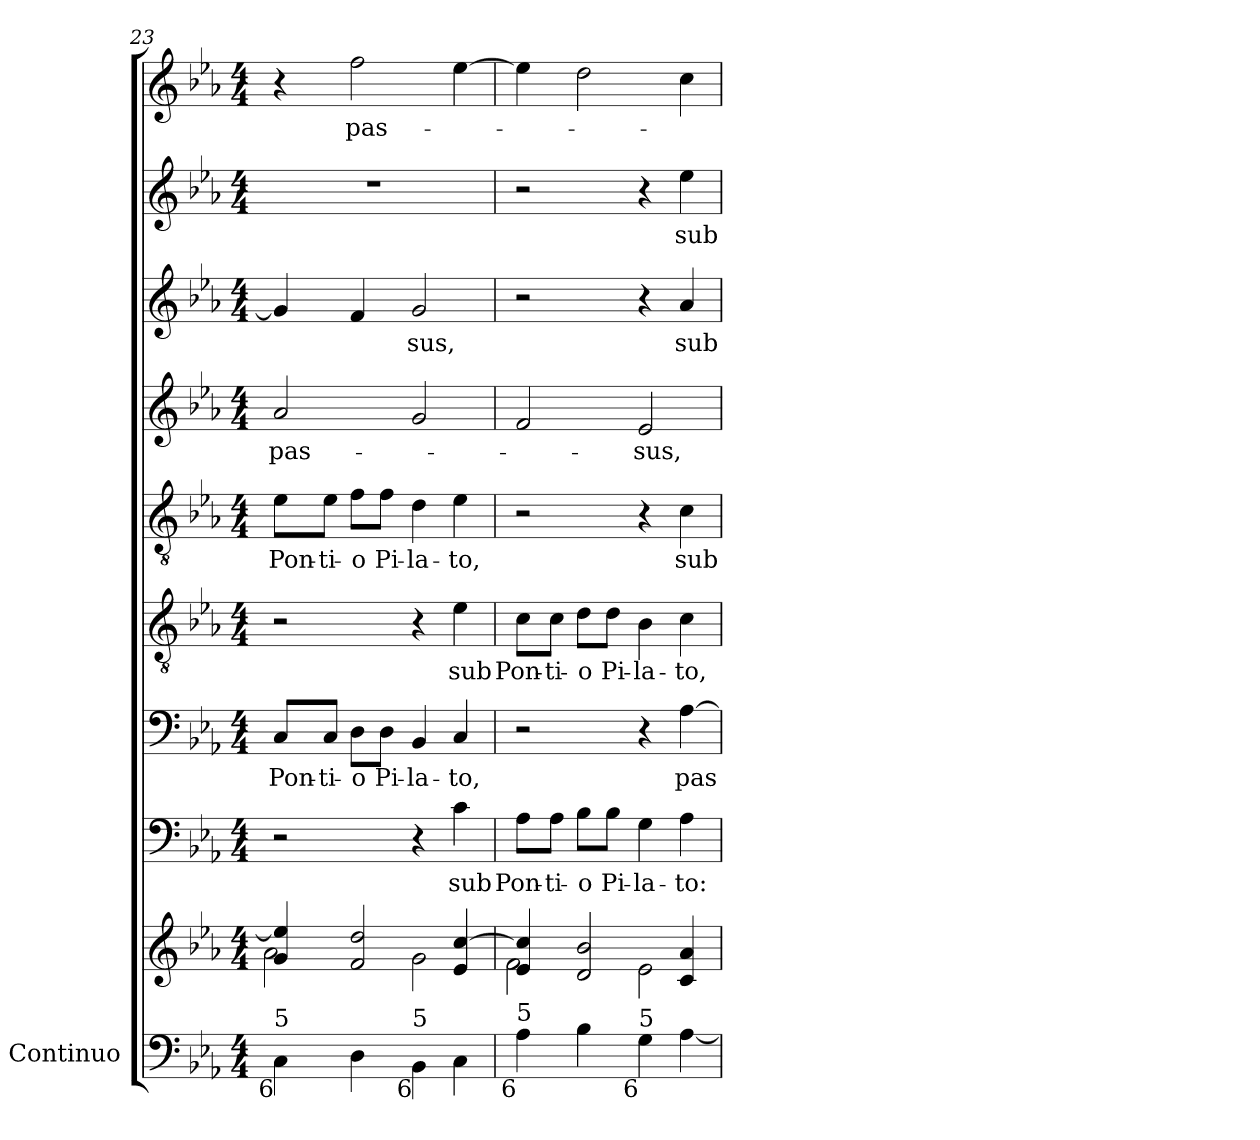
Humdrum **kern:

**kern	**kern	**kern	**text	**kern	**text	**kern	**text	**kern	**text	**kern	**text	**kern	**text	**kern	**text	**kern	**text
*part9	*part9	*part8	*part8	*part7	*part7	*part6	*part6	*part5	*part5	*part4	*part4	*part3	*part3	*part2	*part2	*part1	*part1
*staff10	*staff9	*staff8	*staff8	*staff7	*staff7	*staff6	*staff6	*staff5	*staff5	*staff4	*staff4	*staff3	*staff3	*staff2	*staff2	*staff1	*staff1
*I"Continuo	*	*	*	*	*	*	*	*	*	*	*	*	*	*	*	*	*
*clefF4	*clefG2	*clefF4	*	*clefF4	*	*clefGv2	*	*clefGv2	*	*clefG2	*	*clefG2	*	*clefG2	*	*clefG2	*
*k[b-e-a-]	*k[b-e-a-]	*k[b-e-a-]	*	*k[b-e-a-]	*	*k[b-e-a-]	*	*k[b-e-a-]	*	*k[b-e-a-]	*	*k[b-e-a-]	*	*k[b-e-a-]	*	*k[b-e-a-]	*
*c:	*c:	*c:	*	*c:	*	*c:	*	*c:	*	*c:	*	*c:	*	*c:	*	*c:	*
*M4/4	*M4/4	*M4/4	*	*M4/4	*	*M4/4	*	*M4/4	*	*M4/4	*	*M4/4	*	*M4/4	*	*M4/4	*
=23	=23	=23	=23	=23	=23	=23	=23	=23	=23	=23	=23	=23	=23	=23	=23	=23	=23
*^	*^	*	*	*	*	*	*	*	*	*	*	*	*	*	*	*	*
!	!	!	!	!	!	!	!LO:LY:b:color=#000000	!	!	!	!	!	!	!	!	!	!	!	!
!	!	!	!	!	!	!	!	!	!	!	!LO:LY:b:color=#000000	!	!	!	!	!	!	!	!
!LO:TX:b:rj:t=6	!	!	!	!	!	!	!	!	!	!	!	!	!	!	!	!	!	!	!
!LO:TX:t=5	!	!	!	!	!	!	!	!	!	!	!	!	!	!	!	!	!	!	!
!	!	!	!	!	!	!	!	!	!	!	!	!	!LO:LY:b:color=#000000	!	!	!	!	!	!
1ryy	4Ci\	4gi/ 4ee-i]	2a-i\	2r	.	8Ci/L	Pon-	2r	.	8e-i\L	Pon-	2a-i/	pas-	4gi/]	.	1r	.	4r	.
!	!	!	!	!	!	!	!LO:LY:b:color=#000000	!	!	!	!	!	!	!	!	!	!	!	!
!	!	!	!	!	!	!	!	!	!	!	!LO:LY:b:color=#000000	!	!	!	!	!	!	!	!
.	.	.	.	.	.	8Ci/J	-ti-	.	.	8e-i\J	-ti-	.	.	.	.	.	.	.	.
!	!	!	!	!	!	!	!LO:LY:b:color=#000000	!	!	!	!	!	!	!	!	!	!	!	!
!	!	!	!	!	!	!	!	!	!	!	!LO:LY:b:color=#000000	!	!	!	!	!	!	!	!
!	!	!	!	!	!	!	!	!	!	!	!	!	!	!	!	!	!	!	!LO:LY:b:color=#000000
.	4Di\	2fi/ 2ddi	.	.	.	8Di\L	-o	.	.	8fi\L	-o	.	.	4fi/	.	.	.	2ffi\	pas-
!	!	!	!	!	!	!	!LO:LY:b:color=#000000	!	!	!	!	!	!	!	!	!	!	!	!
!	!	!	!	!	!	!	!	!	!	!	!LO:LY:b:color=#000000	!	!	!	!	!	!	!	!
.	.	.	.	.	.	8Di\J	Pi-	.	.	8fi\J	Pi-	.	.	.	.	.	.	.	.
!	!	!	!	!	!	!	!LO:LY:b:color=#000000	!	!	!	!	!	!	!	!	!	!	!	!
!	!	!	!	!	!	!	!	!	!	!	!LO:LY:b:color=#000000	!	!	!	!	!	!	!	!
!	!LO:TX:b:rj:t=6	!	!	!	!	!	!	!	!	!	!	!	!	!	!	!	!	!	!
!	!LO:TX:t=5	!	!	!	!	!	!	!	!	!	!	!	!	!	!	!	!	!	!
!	!	!	!	!	!	!	!	!	!	!	!	!	!	!	!LO:LY:b:color=#000000	!	!	!	!
.	4BB-i\	.	2gi\	4r	.	4BB-i/	-la-	4r	.	4di\	-la-	2gi/	.	2gi/	-sus,	.	.	.	.
!	!	!	!	!	!LO:LY:b:color=#000000	!	!	!	!	!	!	!	!	!	!	!	!	!	!
!	!	!	!	!	!	!	!LO:LY:b:color=#000000	!	!	!	!	!	!	!	!	!	!	!	!
!	!	!	!	!	!	!	!	!	!LO:LY:b:color=#000000	!	!	!	!	!	!	!	!	!	!
!	!	!	!	!	!	!	!	!	!	!	!LO:LY:b:color=#000000	!	!	!	!	!	!	!	!
.	4Ci\	4e-i/ [4cci	.	4ci\	sub	4Ci/	-to,	4e-i\	sub	4e-i\	-to,	.	.	.	.	.	.	[4ee-i\	.
=24	=24	=24	=24	=24	=24	=24	=24	=24	=24	=24	=24	=24	=24	=24	=24	=24	=24	=24	=24
!	!	!	!	!	!LO:LY:b:color=#000000	!	!	!	!	!	!	!	!	!	!	!	!	!	!
!LO:TX:b:rj:t=6	!	!	!	!	!	!	!	!	!	!	!	!	!	!	!	!	!	!	!
!LO:TX:t=5	!	!	!	!	!	!	!	!	!	!	!	!	!	!	!	!	!	!	!
!	!	!	!	!	!	!	!	!	!LO:LY:b:color=#000000	!	!	!	!	!	!	!	!	!	!
1ryy	4A-i\	4e-i/ 4cci]	2fi\	8A-i\L	Pon-	2r	.	8ci\L	Pon-	2r	.	2fi/	.	2r	.	2r	.	4ee-i\]	.
!	!	!	!	!	!LO:LY:b:color=#000000	!	!	!	!	!	!	!	!	!	!	!	!	!	!
!	!	!	!	!	!	!	!	!	!LO:LY:b:color=#000000	!	!	!	!	!	!	!	!	!	!
.	.	.	.	8A-i\J	-ti-	.	.	8ci\J	-ti-	.	.	.	.	.	.	.	.	.	.
!	!	!	!	!	!LO:LY:b:color=#000000	!	!	!	!	!	!	!	!	!	!	!	!	!	!
!	!	!	!	!	!	!	!	!	!LO:LY:b:color=#000000	!	!	!	!	!	!	!	!	!	!
.	4B-i\	2di/ 2b-i	.	8B-i\L	-o	.	.	8di\L	-o	.	.	.	.	.	.	.	.	2ddi\	.
!	!	!	!	!	!LO:LY:b:color=#000000	!	!	!	!	!	!	!	!	!	!	!	!	!	!
!	!	!	!	!	!	!	!	!	!LO:LY:b:color=#000000	!	!	!	!	!	!	!	!	!	!
.	.	.	.	8B-i\J	Pi-	.	.	8di\J	Pi-	.	.	.	.	.	.	.	.	.	.
!	!	!	!	!	!LO:LY:b:color=#000000	!	!	!	!	!	!	!	!	!	!	!	!	!	!
!	!	!	!	!	!	!	!	!	!LO:LY:b:color=#000000	!	!	!	!	!	!	!	!	!	!
!	!LO:TX:b:rj:t=6	!	!	!	!	!	!	!	!	!	!	!	!	!	!	!	!	!	!
!	!LO:TX:t=5	!	!	!	!	!	!	!	!	!	!	!	!	!	!	!	!	!	!
!	!	!	!	!	!	!	!	!	!	!	!	!	!LO:LY:b:color=#000000	!	!	!	!	!	!
.	4Gi\	.	2e-i\	4Gi\	-la-	4r	.	4B-i\	-la-	4r	.	2e-i/	-sus,	4r	.	4r	.	.	.
!	!	!	!	!	!LO:LY:b:color=#000000	!	!	!	!	!	!	!	!	!	!	!	!	!	!
!	!	!	!	!	!	!	!LO:LY:b:color=#000000	!	!	!	!	!	!	!	!	!	!	!	!
!	!	!	!	!	!	!	!	!	!LO:LY:b:color=#000000	!	!	!	!	!	!	!	!	!	!
!	!	!	!	!	!	!	!	!	!	!	!LO:LY:b:color=#000000	!	!	!	!	!	!	!	!
!	!	!	!	!	!	!	!	!	!	!	!	!	!	!	!LO:LY:b:color=#000000	!	!	!	!
!	!	!	!	!	!	!	!	!	!	!	!	!	!	!	!	!	!LO:LY:b:color=#000000	!	!
.	[4A-i\	4ci/ 4a-i	.	4A-i\	-to:	[4A-i\	pas-	4ci\	-to,	4ci\	sub	.	.	4a-i/	sub	4ee-i\	sub	4cci\	.
*v	*v	*	*	*	*	*	*	*	*	*	*	*	*	*	*	*	*	*	*
*	*v	*v	*	*	*	*	*	*	*	*	*	*	*	*	*	*	*	*
=	=	=	=	=	=	=	=	=	=	=	=	=	=	=	=	=	=
*-	*-	*-	*-	*-	*-	*-	*-	*-	*-	*-	*-	*-	*-	*-	*-	*-	*-
